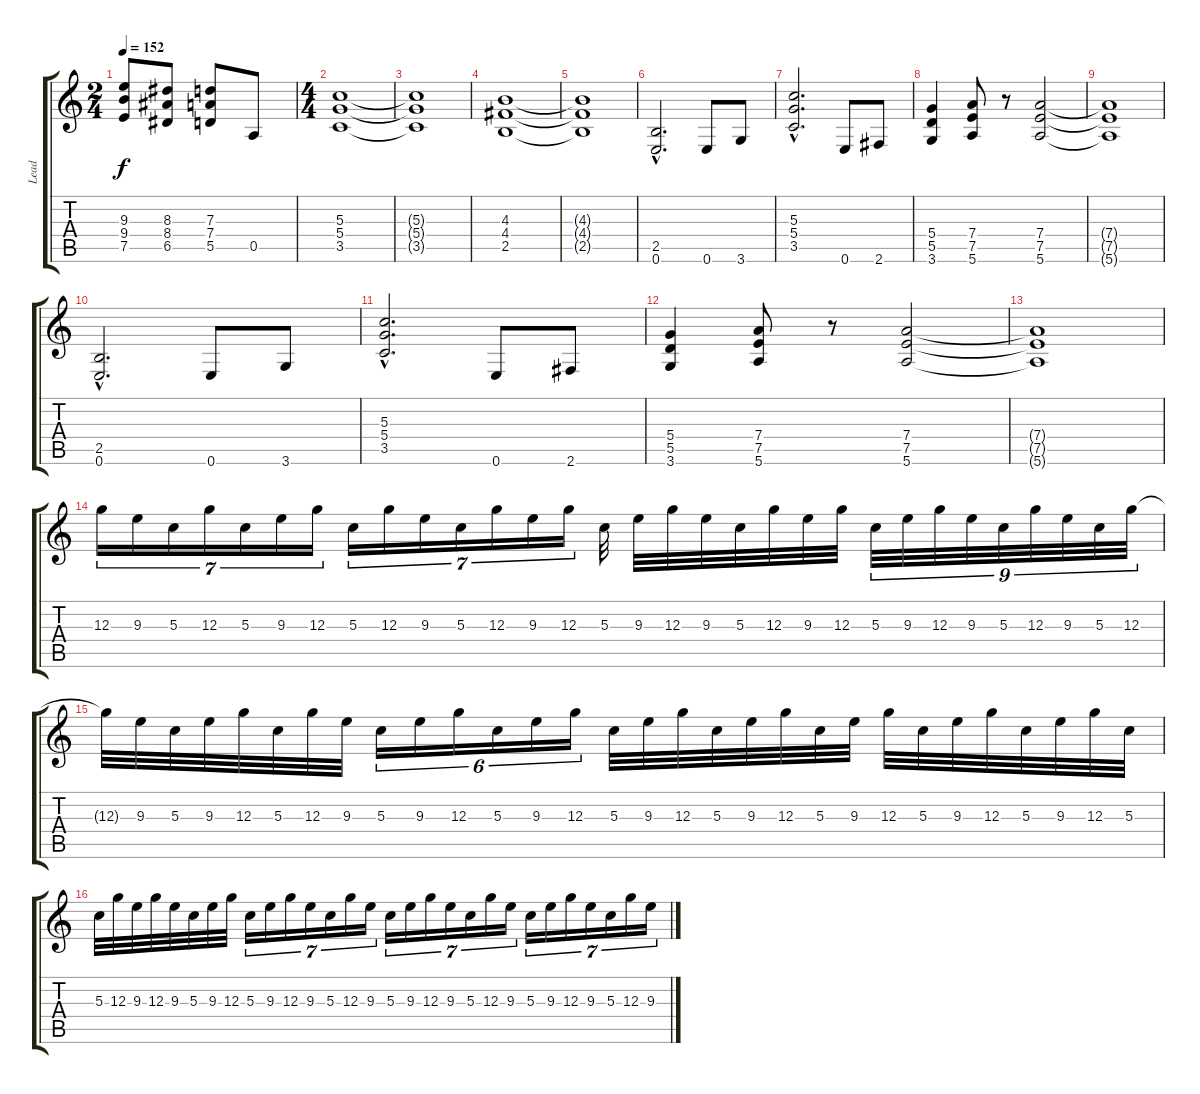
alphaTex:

\track ("Lead" "Lead") {instrument overdrivenguitar}
\staff {score tabs}
\tuning (E4 B3 G3 D3 A2 E2) {hide}
\ts (2 4)
\tempo 152
\clef g2
\ks c
(9.3 9.4 7.5).8{dy f} (8.3 8.4 6.5).8 (7.3 7.4 5.5).8 0.5.8 |
\ts (4 4)
(5.3 5.4 3.5).1 |
(5.3{t} 5.4{t} 3.5{t}).1 |
(4.3 4.4 2.5).1 |
(4.3{t} 4.4{t} 2.5{t}).1 |
(2.5{hac} 0.6{hac}).2{d} 0.6.8 3.6.8 |
(5.3{hac} 5.4{hac} 3.5{hac}).2{d} 0.6.8 2.6.8 |
(5.4 5.5 3.6).4 (7.4 7.5 5.6).8 r.8 (7.4 7.5 5.6).2 |
(7.4{t} 7.5{t} 5.6{t}).1 |
(2.5{hac} 0.6{hac}).2{d} 0.6.8 3.6.8 |
(5.3{hac} 5.4{hac} 3.5{hac}).2{d} 0.6.8 2.6.8 |
(5.4 5.5 3.6).4 (7.4 7.5 5.6).8 r.8 (7.4 7.5 5.6).2 |
(7.4{t} 7.5{t} 5.6{t}).1 |
12.3.16{tu (7 4) volume 15} 9.3.16{tu (7 4)} 5.3.16{tu (7 4)} 12.3.16{tu (7 4)} 5.3.16{tu (7 4)} 9.3.16{tu (7 4)} 12.3.16{tu (7 4)} 5.3.16{tu (7 4)} 12.3.16{tu (7 4)} 9.3.16{tu (7 4)} 5.3.16{tu (7 4)} 12.3.16{tu (7 4)} 9.3.16{tu (7 4)} 12.3.16{tu (7 4)} 5.3.32 9.3.32 12.3.32 9.3.32 5.3.32 12.3.32 9.3.32 12.3.32 5.3.32{tu (9 8)} 9.3.32{tu (9 8)} 12.3.32{tu (9 8)} 9.3.32{tu (9 8)} 5.3.32{tu (9 8)} 12.3.32{tu (9 8)} 9.3.32{tu (9 8)} 5.3.32{tu (9 8)} 12.3.32{tu (9 8)} |
12.3{t}.32 9.3.32 5.3.32 9.3.32 12.3.32 5.3.32 12.3.32 9.3.32 5.3.16{tu (6 4)} 9.3.16{tu (6 4)} 12.3.16{tu (6 4)} 5.3.16{tu (6 4)} 9.3.16{tu (6 4)} 12.3.16{tu (6 4)} 5.3.32 9.3.32 12.3.32 5.3.32 9.3.32 12.3.32 5.3.32 9.3.32 12.3.32 5.3.32 9.3.32 12.3.32 5.3.32 9.3.32 12.3.32 5.3.32 |
5.3.32 12.3.32 9.3.32 12.3.32 9.3.32 5.3.32 9.3.32 12.3.32 5.3.16{tu (7 4)} 9.3.16{tu (7 4)} 12.3.16{tu (7 4)} 9.3.16{tu (7 4)} 5.3.16{tu (7 4)} 12.3.16{tu (7 4)} 9.3.16{tu (7 4)} 5.3.16{tu (7 4)} 9.3.16{tu (7 4)} 12.3.16{tu (7 4)} 9.3.16{tu (7 4)} 5.3.16{tu (7 4)} 12.3.16{tu (7 4)} 9.3.16{tu (7 4)} 5.3.16{tu (7 4)} 9.3.16{tu (7 4)} 12.3.16{tu (7 4)} 9.3.16{tu (7 4)} 5.3.16{tu (7 4)} 12.3.16{tu (7 4)} 9.3.16{tu (7 4)}
